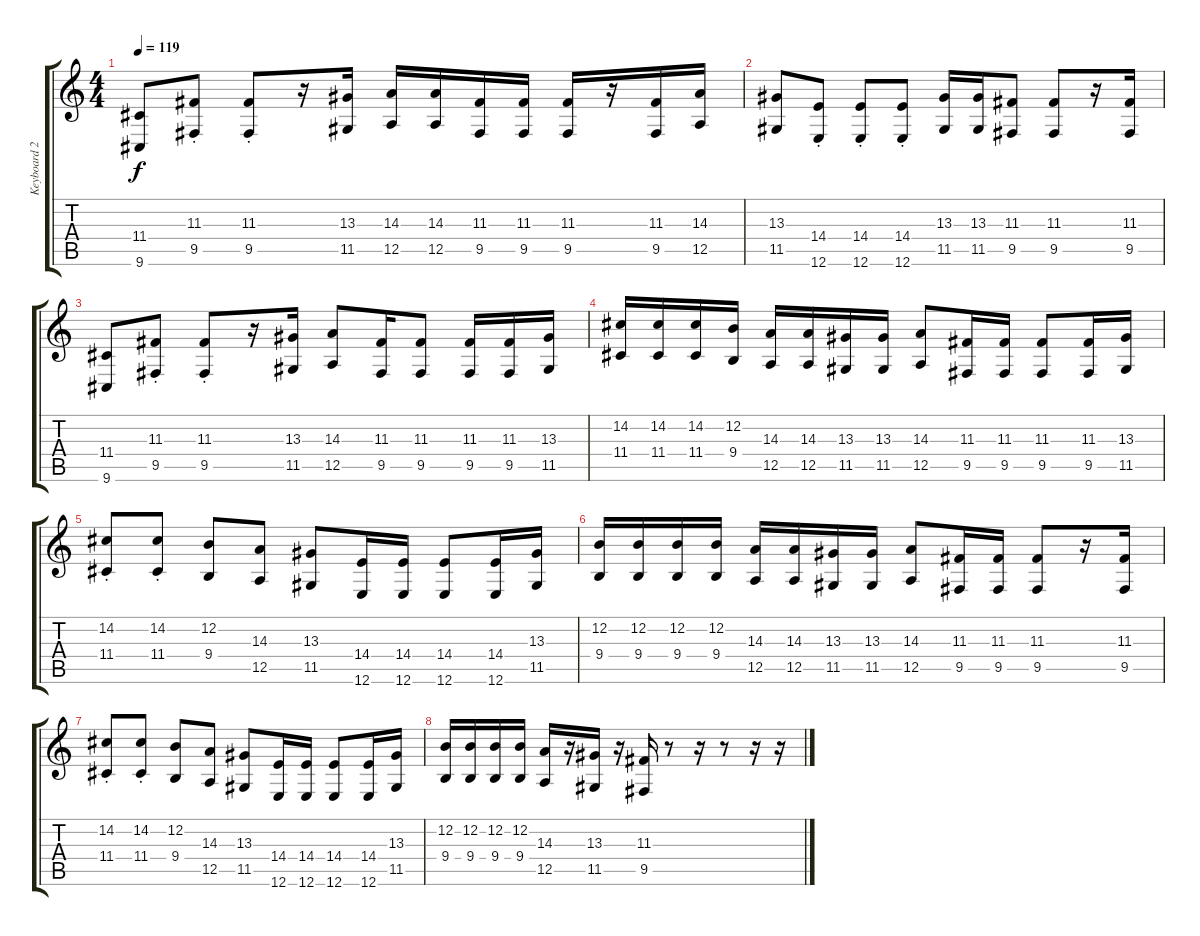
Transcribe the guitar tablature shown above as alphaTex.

\track ("Keyboard 2" "Keyboard 2") {instrument lead2sawtooth}
\staff {score tabs}
\tuning (E4 B3 G3 D3 A2 E2) {hide}
\ts (4 4)
\tempo 119
\clef g2
\ks c
(11.4 9.6).8{dy f} (11.3{st} 9.5{st}).8 (11.3{st} 9.5{st}).8 r.16 (13.3 11.5).16 (14.3 12.5).16 (14.3 12.5).16 (11.3 9.5).16 (11.3 9.5).16 (11.3 9.5).16 r.16 (11.3 9.5).16 (14.3 12.5).16 |
(13.3 11.5).8 (14.4{st} 12.6{st}).8 (14.4{st} 12.6{st}).8 (14.4{st} 12.6{st}).8 (13.3 11.5).16 (13.3 11.5).16 (11.3 9.5).8 (11.3 9.5).8 r.16 (11.3 9.5).16 |
(11.4 9.6).8 (11.3{st} 9.5{st}).8 (11.3{st} 9.5{st}).8 r.16 (13.3 11.5).16 (14.3 12.5).8 (11.3 9.5).16 (11.3 9.5).8 (11.3 9.5).16 (11.3 9.5).16 (13.3 11.5).16 |
(14.2 11.4).16 (14.2 11.4).16 (14.2 11.4).16 (12.2 9.4).16 (14.3 12.5).16 (14.3 12.5).16 (13.3 11.5).16 (13.3 11.5).16 (14.3 12.5).8 (11.3 9.5).16 (11.3 9.5).16 (11.3 9.5).8 (11.3 9.5).16 (13.3 11.5).16 |
(14.2{st} 11.4{st}).8 (14.2{st} 11.4{st}).8 (12.2 9.4).8 (14.3 12.5).8 (13.3 11.5).8 (14.4 12.6).16 (14.4 12.6).16 (14.4 12.6).8 (14.4 12.6).16 (13.3 11.5).16 |
(12.2 9.4).16 (12.2 9.4).16 (12.2 9.4).16 (12.2 9.4).16 (14.3 12.5).16 (14.3 12.5).16 (13.3 11.5).16 (13.3 11.5).16 (14.3 12.5).8 (11.3 9.5).16 (11.3 9.5).16 (11.3 9.5).8 r.16 (11.3 9.5).16 |
(14.2{st} 11.4{st}).8 (14.2{st} 11.4{st}).8 (12.2 9.4).8 (14.3 12.5).8 (13.3 11.5).8 (14.4 12.6).16 (14.4 12.6).16 (14.4 12.6).8 (14.4 12.6).16 (13.3 11.5).16 |
(12.2 9.4).16 (12.2 9.4).16 (12.2 9.4).16 (12.2 9.4).16 (14.3 12.5).16 r.16 (13.3 11.5).16 r.16 (11.3 9.5).16 r.8 r.16 r.8 r.16 r.16
